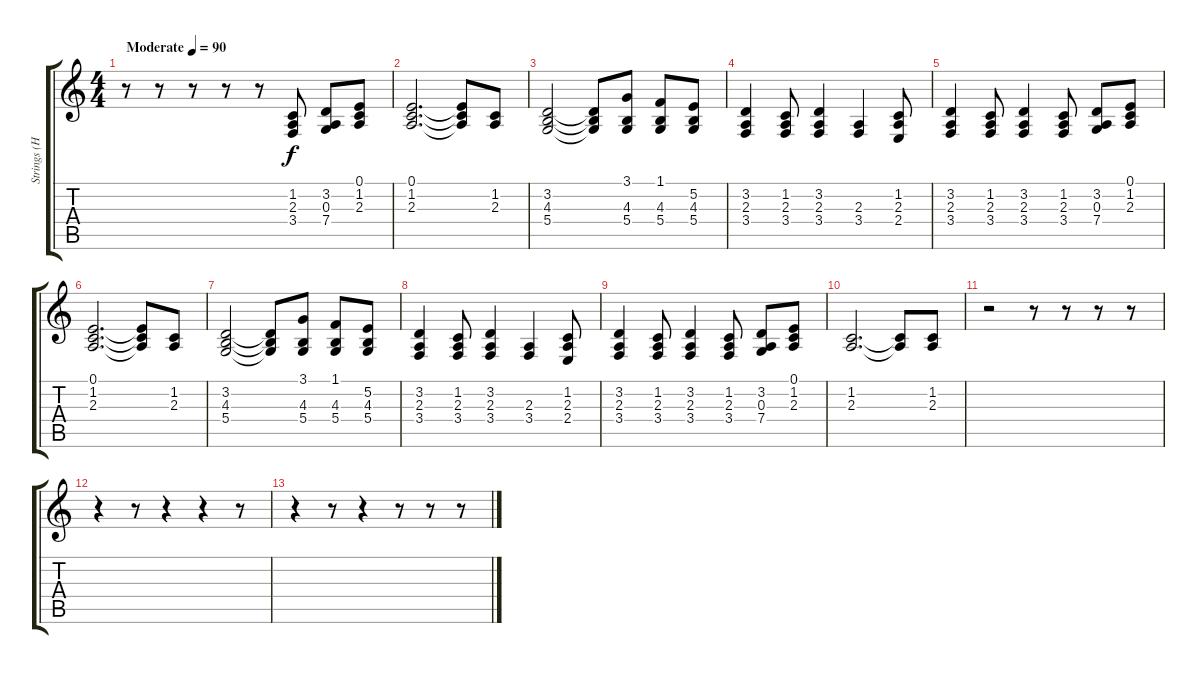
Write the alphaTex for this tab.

\track ("Strings (High)" "Strings (H") {instrument stringensemble1}
\staff {score tabs}
\tuning (E4 B3 G3 D3 A2 E2) {hide}
\ts (4 4)
\tempo (90 "Moderate")
\clef g2
\ks c
r.8{dy f instrument stringensemble1} r.8 r.8 r.8 r.8 (1.2 2.3 3.4).8 (3.2 0.3 7.4).8 (0.1 1.2 2.3).8 |
(0.1 1.2 2.3).2{d} (0.1{t} 1.2{t} 2.3{t}).8 (1.2 2.3).8 |
(3.2 4.3 5.4).2 (3.2{t} 4.3{t} 5.4{t}).8 (3.1 4.3 5.4).8 (1.1 4.3 5.4).8 (5.2 4.3 5.4).8 |
(3.2 2.3 3.4).4 (1.2 2.3 3.4).8 (3.2 2.3 3.4).4 (2.3 3.4).4 (1.2 2.3 2.4).8 |
(3.2 2.3 3.4).4 (1.2 2.3 3.4).8 (3.2 2.3 3.4).4 (1.2 2.3 3.4).8 (3.2 0.3 7.4).8 (0.1 1.2 2.3).8 |
(0.1 1.2 2.3).2{d} (0.1{t} 1.2{t} 2.3{t}).8 (1.2 2.3).8 |
(3.2 4.3 5.4).2 (3.2{t} 4.3{t} 5.4{t}).8 (3.1 4.3 5.4).8 (1.1 4.3 5.4).8 (5.2 4.3 5.4).8 |
(3.2 2.3 3.4).4 (1.2 2.3 3.4).8 (3.2 2.3 3.4).4 (2.3 3.4).4 (1.2 2.3 2.4).8 |
(3.2 2.3 3.4).4 (1.2 2.3 3.4).8 (3.2 2.3 3.4).4 (1.2 2.3 3.4).8 (3.2 0.3 7.4).8 (0.1 1.2 2.3).8 |
(1.2 2.3).2{d} (1.2{t} 2.3{t}).8 (1.2 2.3).8 |
r.2 r.8 r.8 r.8 r.8 |
r.4 r.8 r.4 r.4 r.8 |
r.4 r.8 r.4 r.8 r.8 r.8
